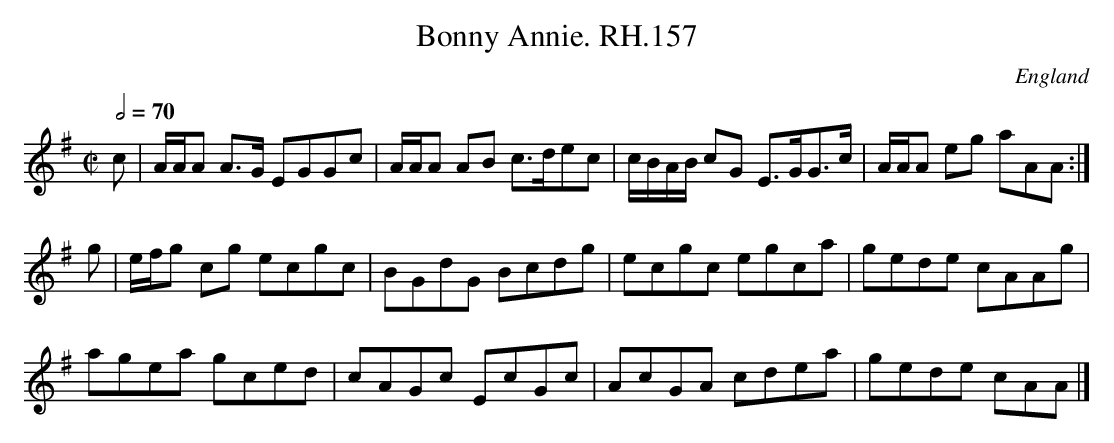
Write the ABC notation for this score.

X:1
T:Bonny Annie. RH.157
L:1/8
M:C|
O:England
Q:1/2=70
K:G
c|A/A/A A>G EGGc|A/A/A AB c>dec|\
c/B/A/B/ cG E>GG>c|A/A/A eg aAA:|!
g|e/f/g cg ecgc|BGdG Bcdg|ecgc egca|gede cAAg|!
agea gced|cAGc EcGc|AcGA cdea|gede cAA|]
